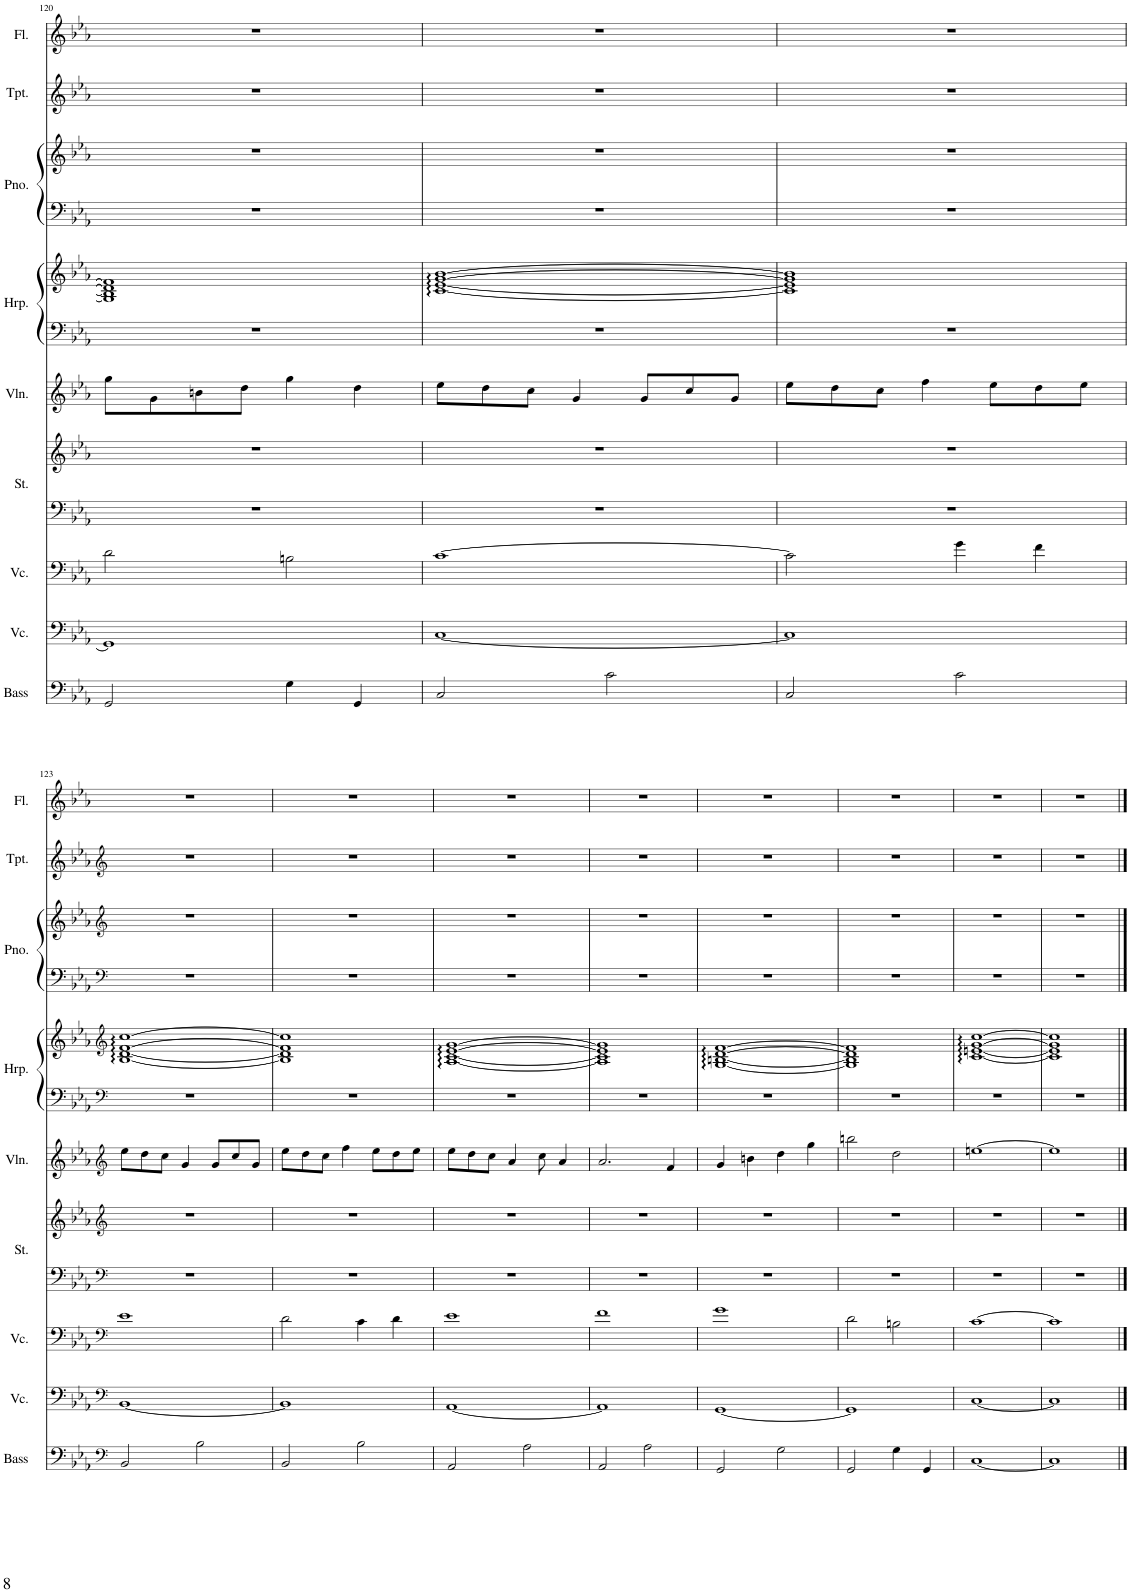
**kern	**kern	**kern	**kern	**kern	**kern	**kern	**kern	**kern	**kern	**kern	**kern
*part9	*part8	*part7	*part6	*part6	*part5	*part4	*part4	*part3	*part3	*part2	*part1
*staff12	*staff11	*staff10	*staff9	*staff8	*staff7	*staff6	*staff5	*staff4	*staff3	*staff2	*staff1
*I"Acoustic Bass	*I"Violoncello	*I"Violoncello	*I"Strings	*	*I"Violin	*I"Harp	*	*I"Piano	*	*I"Trumpet	*I"Flute
*I'Bass	*I'Vc.	*I'Vc.	*I'St.	*	*I'Vln.	*I'Hrp.	*	*I'Pno.	*	*I'Tpt.	*I'Fl.
!!LO:PB:g=z
*clefF4	*clefF4	*clefF4	*clefF4	*clefG2	*clefG2	*clefF4	*clefG2	*clefF4	*clefG2	*clefG2	*clefG2
*Trd7c12	*	*	*	*	*	*	*	*	*	*Trd1c2	*
*k[b-e-a-]	*k[b-e-a-]	*k[b-e-a-]	*k[b-e-a-]	*k[b-e-a-]	*k[b-e-a-]	*k[b-e-a-]	*k[b-e-a-]	*k[b-e-a-]	*k[b-e-a-]	*k[b-e-a-]	*k[b-e-a-]
*M4/4	*M4/4	*M4/4	*M4/4	*M4/4	*M4/4	*M4/4	*M4/4	*M4/4	*M4/4	*M4/4	*M4/4
=120	=120	=120	=120	=120	=120	=120	=120	=120	=120	=120	=120
2GG/	1GG]	2d\	1r	1r	8gg\L	1r	1G] 1B] 1d] 1f]	1r	1r	1r	1r
.	.	.	.	.	8g\	.	.	.	.	.	.
.	.	.	.	.	8bn\	.	.	.	.	.	.
.	.	.	.	.	8dd\J	.	.	.	.	.	.
4G\	.	2Bn\	.	.	4gg\	.	.	.	.	.	.
4GG/	.	.	.	.	4dd\	.	.	.	.	.	.
=121	=121	=121	=121	=121	=121	=121	=121	=121	=121	=121	=121
2C/	[1C	[1c	1r	1r	8ee-\L	1r	[1c [1e- [1g [1b-	1r	1r	1r	1r
.	.	.	.	.	8dd\	.	.	.	.	.	.
.	.	.	.	.	8cc\J	.	.	.	.	.	.
.	.	.	.	.	4g/	.	.	.	.	.	.
2c\	.	.	.	.	.	.	.	.	.	.	.
.	.	.	.	.	8g/L	.	.	.	.	.	.
.	.	.	.	.	8cc/	.	.	.	.	.	.
.	.	.	.	.	8g/J	.	.	.	.	.	.
=122	=122	=122	=122	=122	=122	=122	=122	=122	=122	=122	=122
2C/	1C]	2c\]	1r	1r	8ee-\L	1r	1c] 1e-] 1g] 1b-]	1r	1r	1r	1r
.	.	.	.	.	8dd\	.	.	.	.	.	.
.	.	.	.	.	8cc\J	.	.	.	.	.	.
.	.	.	.	.	4ff\	.	.	.	.	.	.
2c\	.	4g\	.	.	.	.	.	.	.	.	.
.	.	.	.	.	8ee-\L	.	.	.	.	.	.
.	.	4f\	.	.	8dd\	.	.	.	.	.	.
.	.	.	.	.	8ee-\J	.	.	.	.	.	.
!!LO:LB:g=z
=123	=123	=123	=123	=123	=123	=123	=123	=123	=123	=123	=123
*clefF4	*clefF4	*clefF4	*clefF4	*clefG2	*clefG2	*clefF4	*clefG2	*clefF4	*clefG2	*clefG2	*
*k[b-e-a-]	*k[b-e-a-]	*k[b-e-a-]	*k[b-e-a-]	*k[b-e-a-]	*k[b-e-a-]	*k[b-e-a-]	*k[b-e-a-]	*k[b-e-a-]	*k[b-e-a-]	*k[b-e-a-]	*k[b-e-a-]
2BB-/	[1BB-	1e-	1r	1r	8ee-\L	1r	[1B- [1d [1f [1cc	1r	1r	1r	1r
.	.	.	.	.	8dd\	.	.	.	.	.	.
.	.	.	.	.	8cc\J	.	.	.	.	.	.
.	.	.	.	.	4g/	.	.	.	.	.	.
2B-\	.	.	.	.	.	.	.	.	.	.	.
.	.	.	.	.	8g/L	.	.	.	.	.	.
.	.	.	.	.	8cc/	.	.	.	.	.	.
.	.	.	.	.	8g/J	.	.	.	.	.	.
=124	=124	=124	=124	=124	=124	=124	=124	=124	=124	=124	=124
2BB-/	1BB-]	2d\	1r	1r	8ee-\L	1r	1B-] 1d] 1f] 1cc]	1r	1r	1r	1r
.	.	.	.	.	8dd\	.	.	.	.	.	.
.	.	.	.	.	8cc\J	.	.	.	.	.	.
.	.	.	.	.	4ff\	.	.	.	.	.	.
2B-\	.	4c\	.	.	.	.	.	.	.	.	.
.	.	.	.	.	8ee-\L	.	.	.	.	.	.
.	.	4d\	.	.	8dd\	.	.	.	.	.	.
.	.	.	.	.	8ee-\J	.	.	.	.	.	.
=125	=125	=125	=125	=125	=125	=125	=125	=125	=125	=125	=125
2AA-/	[1AA-	1e-	1r	1r	8ee-\L	1r	[1A- [1c [1e- [1g	1r	1r	1r	1r
.	.	.	.	.	8dd\	.	.	.	.	.	.
.	.	.	.	.	8cc\J	.	.	.	.	.	.
.	.	.	.	.	4a-/	.	.	.	.	.	.
2A-\	.	.	.	.	.	.	.	.	.	.	.
.	.	.	.	.	8cc\	.	.	.	.	.	.
.	.	.	.	.	4a-/	.	.	.	.	.	.
=126	=126	=126	=126	=126	=126	=126	=126	=126	=126	=126	=126
2AA-/	1AA-]	1f	1r	1r	2.a-/	1r	1A-] 1c] 1e-] 1g]	1r	1r	1r	1r
2A-\	.	.	.	.	.	.	.	.	.	.	.
.	.	.	.	.	4f/	.	.	.	.	.	.
=127	=127	=127	=127	=127	=127	=127	=127	=127	=127	=127	=127
2GG/	[1GG	1g	1r	1r	4g/	1r	[1G [1Bn [1d [1f	1r	1r	1r	1r
.	.	.	.	.	4bn\	.	.	.	.	.	.
2G\	.	.	.	.	4dd\	.	.	.	.	.	.
.	.	.	.	.	4gg\	.	.	.	.	.	.
=128	=128	=128	=128	=128	=128	=128	=128	=128	=128	=128	=128
2GG/	1GG]	2d\	1r	1r	2bbn\	1r	1G] 1B] 1d] 1f]	1r	1r	1r	1r
4G\	.	2Bn\	.	.	2dd\	.	.	.	.	.	.
4GG/	.	.	.	.	.	.	.	.	.	.	.
=129	=129	=129	=129	=129	=129	=129	=129	=129	=129	=129	=129
[1C	[1C	[1c	1r	1r	[1een	1r	[1c [1en [1g [1cc	1r	1r	1r	1r
=130	=130	=130	=130	=130	=130	=130	=130	=130	=130	=130	=130
1C]	1C]	1c]	1r	1r	1ee]	1r	1c] 1e] 1g] 1cc]	1r	1r	1r	1r
==	==	==	==	==	==	==	==	==	==	==	==
*-	*-	*-	*-	*-	*-	*-	*-	*-	*-	*-	*-
